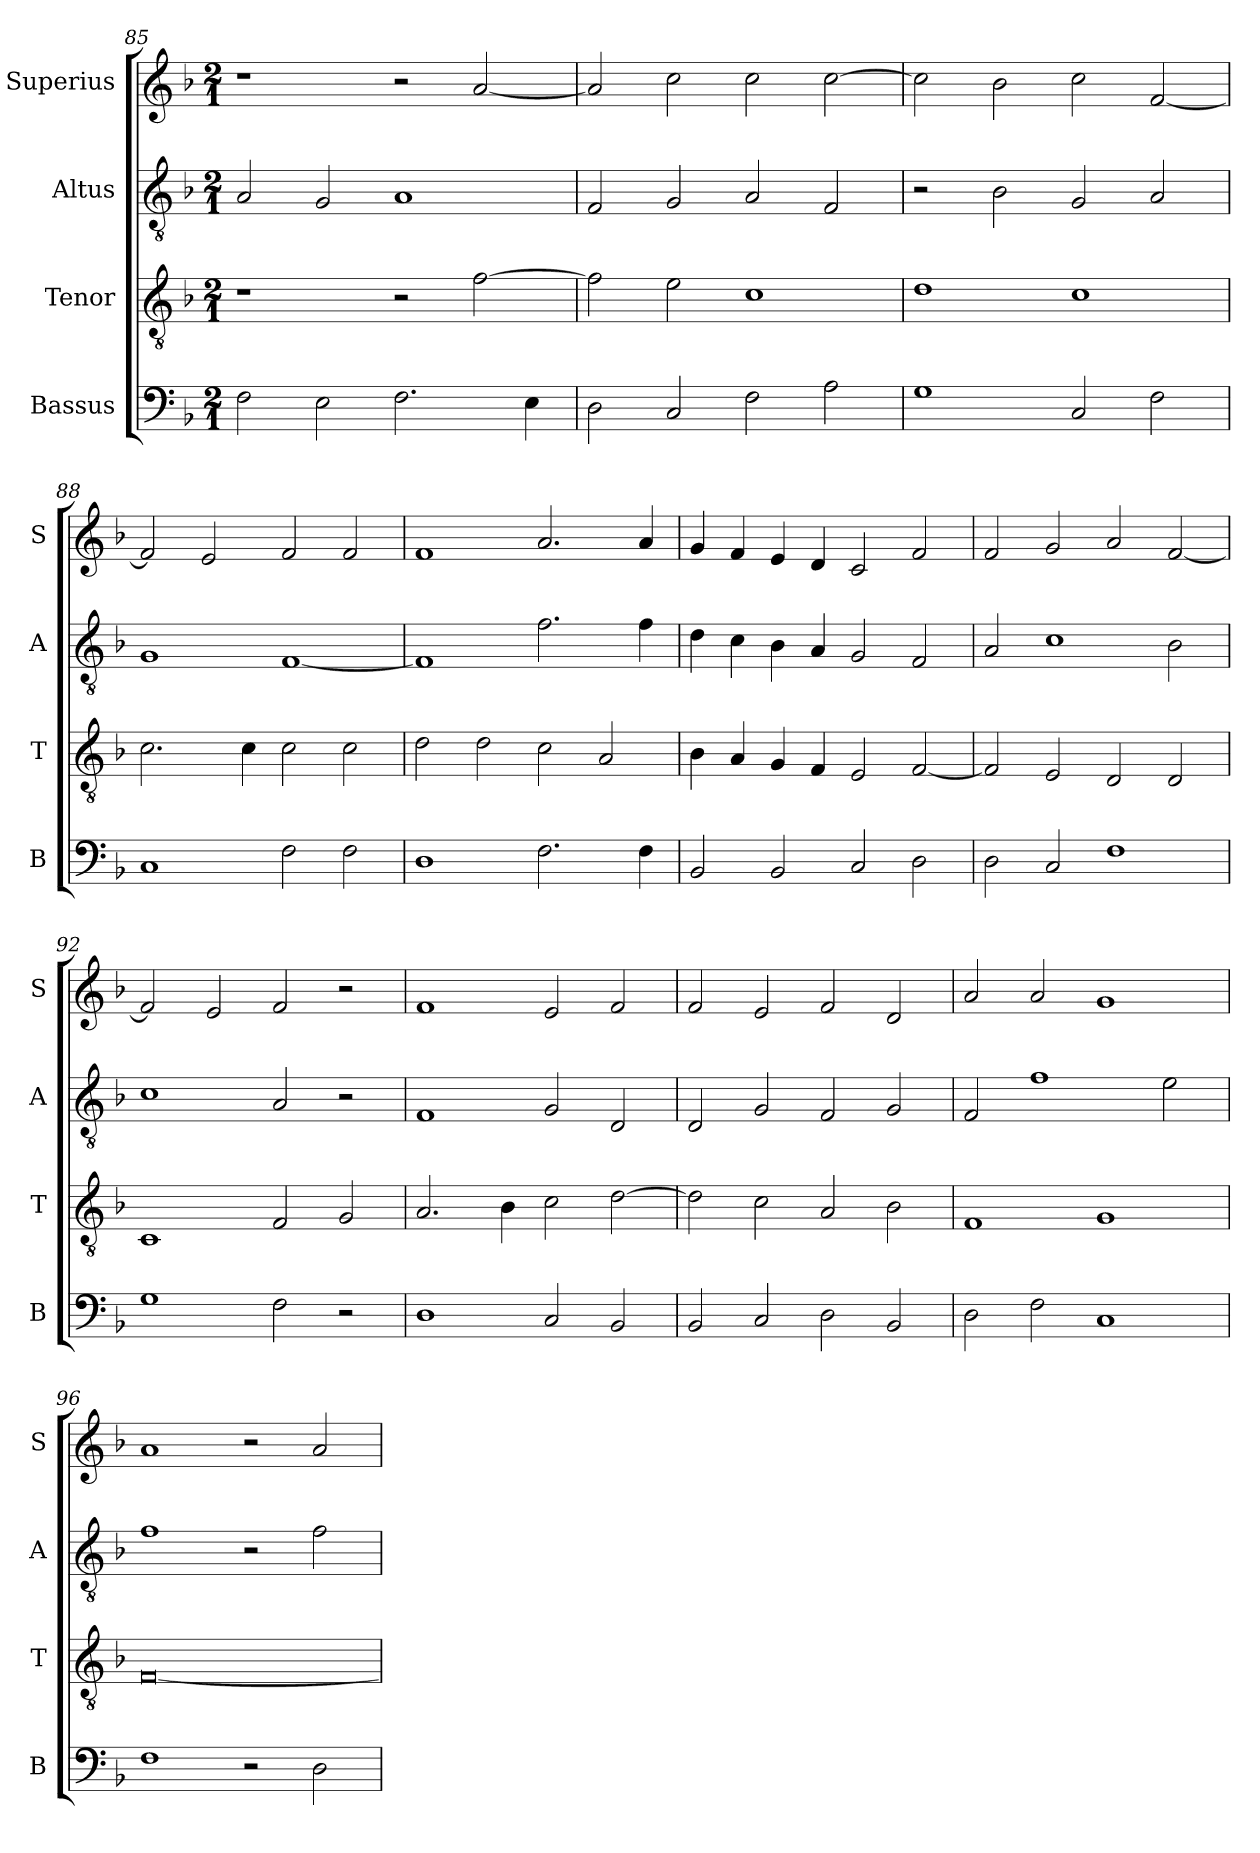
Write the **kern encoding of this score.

**kern	**kern	**kern	**kern
*part4	*part3	*part2	*part1
*staff4	*staff3	*staff2	*staff1
*I"Bassus	*I"Tenor	*I"Altus	*I"Superius
*I'B	*I'T	*I'A	*I'S
*clefF4	*clefGv2	*clefGv2	*clefG2
*k[b-]	*k[b-]	*k[b-]	*k[b-]
*M2/1	*M2/1	*M2/1	*M2/1
=85	=85	=85	=85
2F\	1r	2A/	1r
2E\	.	2G/	.
2.F\	2r	1A	2r
.	[2f\	.	[2a/
4E\	.	.	.
=86	=86	=86	=86
2D\	2f\]	2F/	2a/]
2C/	2e\	2G/	2cc\
2F\	1c	2A/	2cc\
2A\	.	2F/	[2cc\
=87	=87	=87	=87
1G	1d	2r	2cc\]
.	.	2B-\	2b-\
2C/	1c	2G/	2cc\
2F\	.	2A/	[2f/
=88	=88	=88	=88
1C	2.c\	1G	2f/]
.	.	.	2e/
.	4c\	.	.
2F\	2c\	[1F	2f/
2F\	2c\	.	2f/
=89	=89	=89	=89
1D	2d\	1F]	1f
.	2d\	.	.
2.F\	2c\	2.f\	2.a/
.	2A/	.	.
4F\	.	4f\	4a/
=90	=90	=90	=90
2BB-/	4B-\	4d\	4g/
.	4A/	4c\	4f/
2BB-/	4G/	4B-\	4e/
.	4F/	4A/	4d/
2C/	2E/	2G/	2c/
2D\	[2F/	2F/	2f/
=91	=91	=91	=91
2D\	2F/]	2A/	2f/
2C/	2E/	1c	2g/
1F	2D/	.	2a/
.	2D/	2B-\	[2f/
=92	=92	=92	=92
1G	1C	1c	2f/]
.	.	.	2e/
2F\	2F/	2A/	2f/
2r	2G/	2r	2r
=93	=93	=93	=93
1D	2.A/	1F	1f
.	4B-\	.	.
2C/	2c\	2G/	2e/
2BB-/	[2d\	2D/	2f/
=94	=94	=94	=94
2BB-/	2d\]	2D/	2f/
2C/	2c\	2G/	2e/
2D\	2A/	2F/	2f/
2BB-/	2B-\	2G/	2d/
=95	=95	=95	=95
2D\	1F	2F/	2a/
2F\	.	1f	2a/
1C	1G	.	1g
.	.	2e\	.
=96	=96	=96	=96
1F	[0F	1f	1a
2r	.	2r	2r
2D\	.	2f\	2a/
=	=	=	=
*-	*-	*-	*-
